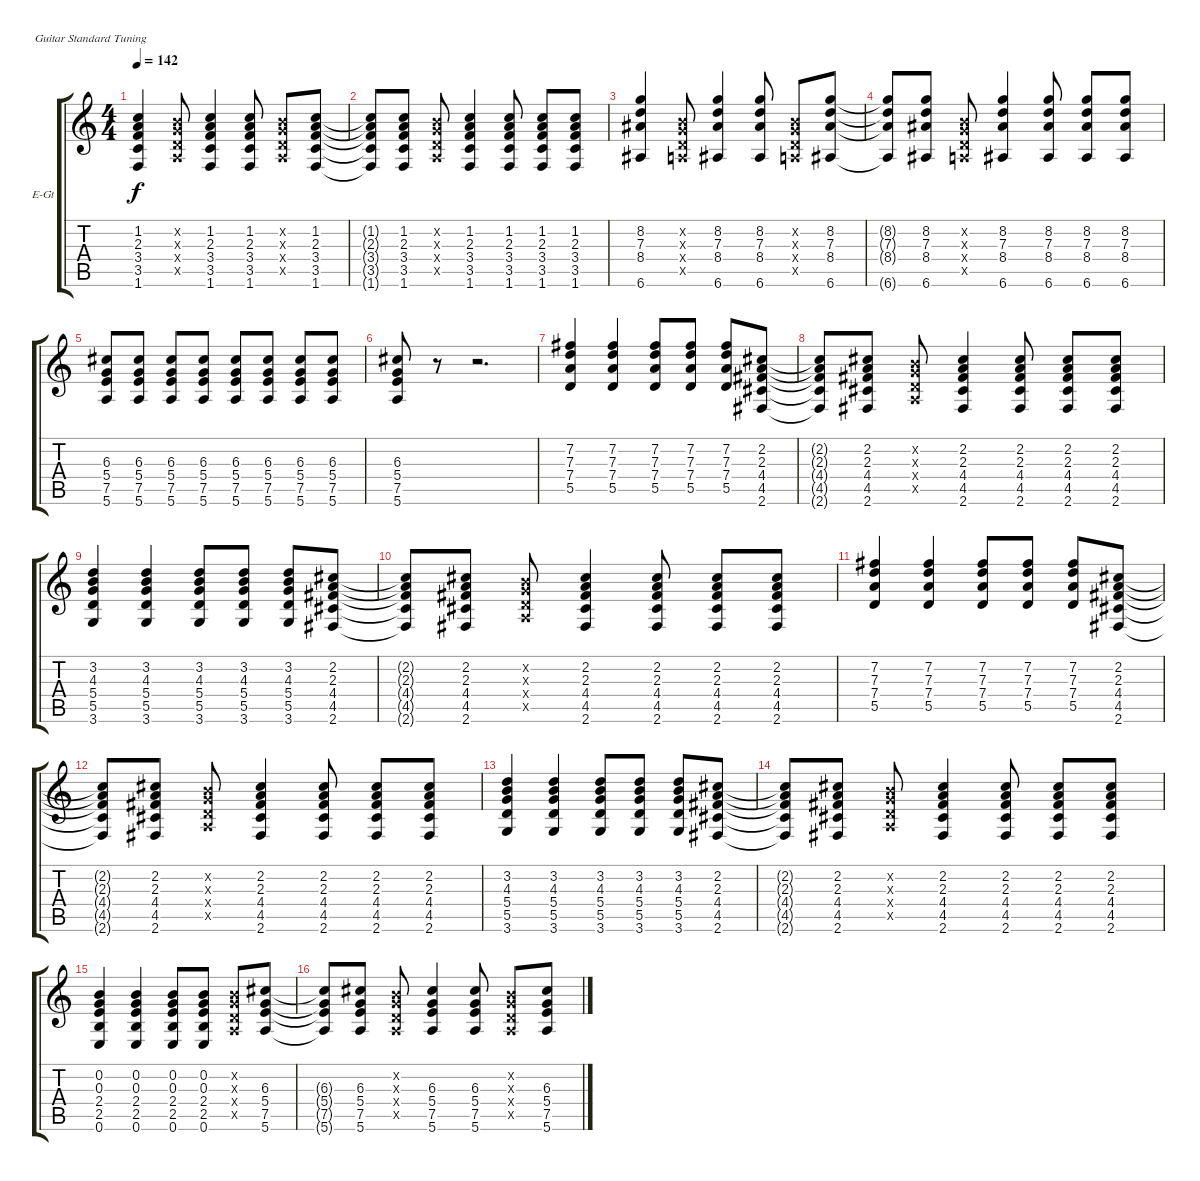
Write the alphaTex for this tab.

\bracketExtendMode groupsimilarinstruments
\firstSystemTrackNameOrientation horizontal
\otherSystemsTrackNameOrientation horizontal
\track ("Gitar B" "E-Gt") {instrument electricguitarclean}
\staff {score tabs}
\tuning (E4 B3 G3 D3 A2 E2)
\ts (4 4)
\tempo 142
\clef g2
\scale
0.333333
\ks c
(1.2 2.3 3.4 3.5 1.6).4{dy f} (0.2{x} 0.3{x} 0.4{x} 0.5{x}).8 (1.2 2.3 3.4 3.5 1.6).4 (1.2 2.3 3.4 3.5 1.6).8 (0.2{x} 0.3{x} 0.4{x} 0.5{x}).8 (1.2 2.3 3.4 3.5 1.6).8 |
\scale
0.333333 (1.2{t} 2.3{t} 3.4{t} 3.5{t} 1.6{t}).8 (1.2 2.3 3.4 3.5 1.6).8 (0.2{x} 0.3{x} 0.4{x} 0.5{x}).8 (1.2 2.3 3.4 3.5 1.6).4 (1.2 2.3 3.4 3.5 1.6).8 (1.2 2.3 3.4 3.5 1.6).8 (1.2 2.3 3.4 3.5 1.6).8 |
\scale
0.333333 (8.2 7.3 8.4 6.6).4 (0.2{x} 0.3{x} 0.4{x} 0.5{x}).8 (8.2 7.3 8.4 6.6).4 (8.2 7.3 8.4 6.6).8 (0.2{x} 0.3{x} 0.4{x} 0.5{x}).8 (8.2 7.3 8.4 6.6).8 |
\scale
0.333333 (8.2{t} 7.3{t} 8.4{t} 6.6{t}).8 (8.2 7.3 8.4 6.6).8 (0.2{x} 0.3{x} 0.4{x} 0.5{x}).8 (8.2 7.3 8.4 6.6).4 (8.2 7.3 8.4 6.6).8 (8.2 7.3 8.4 6.6).8 (8.2 7.3 8.4 6.6).8 |
\scale
0.333333 (6.3 5.4 7.5 5.6).8 (6.3 5.4 7.5 5.6).8 (6.3 5.4 7.5 5.6).8 (6.3 5.4 7.5 5.6).8 (6.3 5.4 7.5 5.6).8 (6.3 5.4 7.5 5.6).8 (6.3 5.4 7.5 5.6).8 (6.3 5.4 7.5 5.6).8 |
\scale
0.333333 (6.3 5.4 7.5 5.6).8 r.8 r.2{d} |
\scale
0.333333 (7.2 7.3 7.4 5.5).4 (7.2 7.3 7.4 5.5).4 (7.2 7.3 7.4 5.5).8 (7.2 7.3 7.4 5.5).8 (7.2 7.3 7.4 5.5).8 (2.2 2.3 4.4 4.5 2.6).8 |
\scale
0.333333 (2.2{t} 2.3{t} 4.4{t} 4.5{t} 2.6{t}).8 (2.2 2.3 4.4 4.5 2.6).8 (0.2{x} 0.3{x} 0.4{x} 0.5{x}).8 (2.2 2.3 4.4 4.5 2.6).4 (2.2 2.3 4.4 4.5 2.6).8 (2.2 2.3 4.4 4.5 2.6).8 (2.2 2.3 4.4 4.5 2.6).8 |
\scale
0.333333 (3.2 4.3 5.4 5.5 3.6).4 (3.2 4.3 5.4 5.5 3.6).4 (3.2 4.3 5.4 5.5 3.6).8 (3.2 4.3 5.4 5.5 3.6).8 (3.2 4.3 5.4 5.5 3.6).8 (2.2 2.3 4.4 4.5 2.6).8 |
\scale
0.333333 (2.2{t} 2.3{t} 4.4{t} 4.5{t} 2.6{t}).8 (2.2 2.3 4.4 4.5 2.6).8 (0.2{x} 0.3{x} 0.4{x} 0.5{x}).8 (2.2 2.3 4.4 4.5 2.6).4 (2.2 2.3 4.4 4.5 2.6).8 (2.2 2.3 4.4 4.5 2.6).8 (2.2 2.3 4.4 4.5 2.6).8 |
\scale
0.333333 (7.2 7.3 7.4 5.5).4 (7.2 7.3 7.4 5.5).4 (7.2 7.3 7.4 5.5).8 (7.2 7.3 7.4 5.5).8 (7.2 7.3 7.4 5.5).8 (2.2 2.3 4.4 4.5 2.6).8 |
\scale
0.333333 (2.2{t} 2.3{t} 4.4{t} 4.5{t} 2.6{t}).8 (2.2 2.3 4.4 4.5 2.6).8 (0.2{x} 0.3{x} 0.4{x} 0.5{x}).8 (2.2 2.3 4.4 4.5 2.6).4 (2.2 2.3 4.4 4.5 2.6).8 (2.2 2.3 4.4 4.5 2.6).8 (2.2 2.3 4.4 4.5 2.6).8 |
\scale
0.333333 (3.2 4.3 5.4 5.5 3.6).4 (3.2 4.3 5.4 5.5 3.6).4 (3.2 4.3 5.4 5.5 3.6).8 (3.2 4.3 5.4 5.5 3.6).8 (3.2 4.3 5.4 5.5 3.6).8 (2.2 2.3 4.4 4.5 2.6).8 |
\scale
0.333333 (2.2{t} 2.3{t} 4.4{t} 4.5{t} 2.6{t}).8 (2.2 2.3 4.4 4.5 2.6).8 (0.2{x} 0.3{x} 0.4{x} 0.5{x}).8 (2.2 2.3 4.4 4.5 2.6).4 (2.2 2.3 4.4 4.5 2.6).8 (2.2 2.3 4.4 4.5 2.6).8 (2.2 2.3 4.4 4.5 2.6).8 |
\scale
0.333333 (0.2 0.3 2.4 2.5 0.6).4 (0.2 0.3 2.4 2.5 0.6).4 (0.2 0.3 2.4 2.5 0.6).8 (0.2 0.3 2.4 2.5 0.6).8 (0.2{x} 0.3{x} 0.4{x} 0.5{x}).8 (6.3 5.4 7.5 5.6).8 |
\scale
0.333333 (6.3{t} 5.4{t} 7.5{t} 5.6{t}).8 (6.3 5.4 7.5 5.6).8 (0.2{x} 0.3{x} 0.4{x} 0.5{x}).8 (6.3 5.4 7.5 5.6).4 (6.3 5.4 7.5 5.6).8 (0.2{x} 0.3{x} 0.4{x} 0.5{x}).8 (6.3 5.4 7.5 5.6).8
